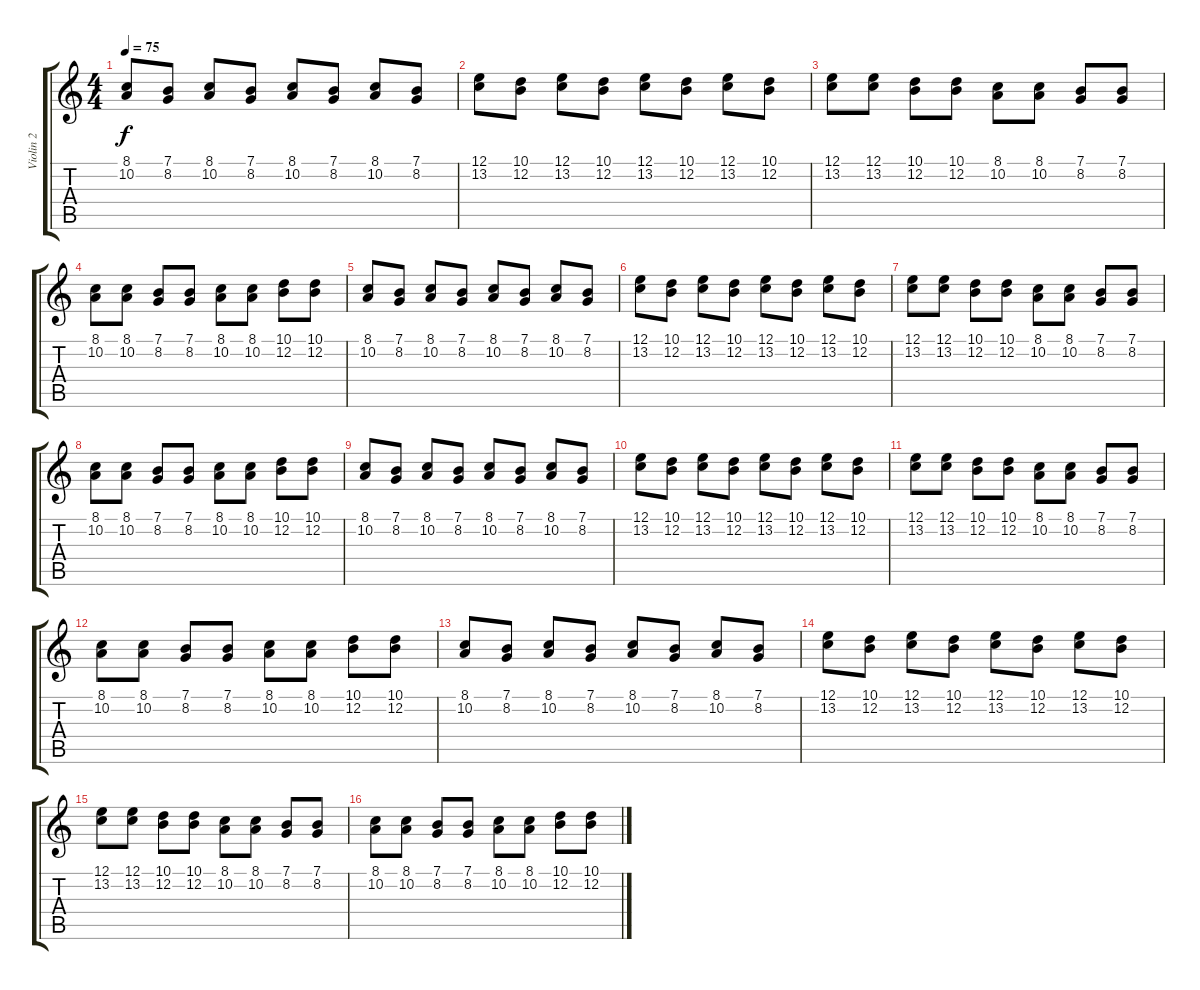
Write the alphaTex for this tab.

\track ("Violin 2" "Violin 2") {instrument violin}
\staff {score tabs}
\tuning (E4 B3 G3 D3 A2 E2) {hide}
\ts (4 4)
\tempo 75
\clef g2
\ks c
(8.1 10.2).8{dy f} (7.1 8.2).8 (8.1 10.2).8 (7.1 8.2).8 (8.1 10.2).8 (7.1 8.2).8 (8.1 10.2).8 (7.1 8.2).8 |
(12.1 13.2).8 (10.1 12.2).8 (12.1 13.2).8 (10.1 12.2).8 (12.1 13.2).8 (10.1 12.2).8 (12.1 13.2).8 (10.1 12.2).8 |
(12.1 13.2).8 (12.1 13.2).8 (10.1 12.2).8 (10.1 12.2).8 (8.1 10.2).8 (8.1 10.2).8 (7.1 8.2).8 (7.1 8.2).8 |
(8.1 10.2).8 (8.1 10.2).8 (7.1 8.2).8 (7.1 8.2).8 (8.1 10.2).8 (8.1 10.2).8 (10.1 12.2).8 (10.1 12.2).8 |
(8.1 10.2).8 (7.1 8.2).8 (8.1 10.2).8 (7.1 8.2).8 (8.1 10.2).8 (7.1 8.2).8 (8.1 10.2).8 (7.1 8.2).8 |
(12.1 13.2).8 (10.1 12.2).8 (12.1 13.2).8 (10.1 12.2).8 (12.1 13.2).8 (10.1 12.2).8 (12.1 13.2).8 (10.1 12.2).8 |
(12.1 13.2).8 (12.1 13.2).8 (10.1 12.2).8 (10.1 12.2).8 (8.1 10.2).8 (8.1 10.2).8 (7.1 8.2).8 (7.1 8.2).8 |
(8.1 10.2).8 (8.1 10.2).8 (7.1 8.2).8 (7.1 8.2).8 (8.1 10.2).8 (8.1 10.2).8 (10.1 12.2).8 (10.1 12.2).8 |
(8.1 10.2).8 (7.1 8.2).8 (8.1 10.2).8 (7.1 8.2).8 (8.1 10.2).8 (7.1 8.2).8 (8.1 10.2).8 (7.1 8.2).8 |
(12.1 13.2).8 (10.1 12.2).8 (12.1 13.2).8 (10.1 12.2).8 (12.1 13.2).8 (10.1 12.2).8 (12.1 13.2).8 (10.1 12.2).8 |
(12.1 13.2).8 (12.1 13.2).8 (10.1 12.2).8 (10.1 12.2).8 (8.1 10.2).8 (8.1 10.2).8 (7.1 8.2).8 (7.1 8.2).8 |
(8.1 10.2).8 (8.1 10.2).8 (7.1 8.2).8 (7.1 8.2).8 (8.1 10.2).8 (8.1 10.2).8 (10.1 12.2).8 (10.1 12.2).8 |
(8.1 10.2).8 (7.1 8.2).8 (8.1 10.2).8 (7.1 8.2).8 (8.1 10.2).8 (7.1 8.2).8 (8.1 10.2).8 (7.1 8.2).8 |
(12.1 13.2).8 (10.1 12.2).8 (12.1 13.2).8 (10.1 12.2).8 (12.1 13.2).8 (10.1 12.2).8 (12.1 13.2).8 (10.1 12.2).8 |
(12.1 13.2).8 (12.1 13.2).8 (10.1 12.2).8 (10.1 12.2).8 (8.1 10.2).8 (8.1 10.2).8 (7.1 8.2).8 (7.1 8.2).8 |
(8.1 10.2).8 (8.1 10.2).8 (7.1 8.2).8 (7.1 8.2).8 (8.1 10.2).8 (8.1 10.2).8 (10.1 12.2).8 (10.1 12.2).8
